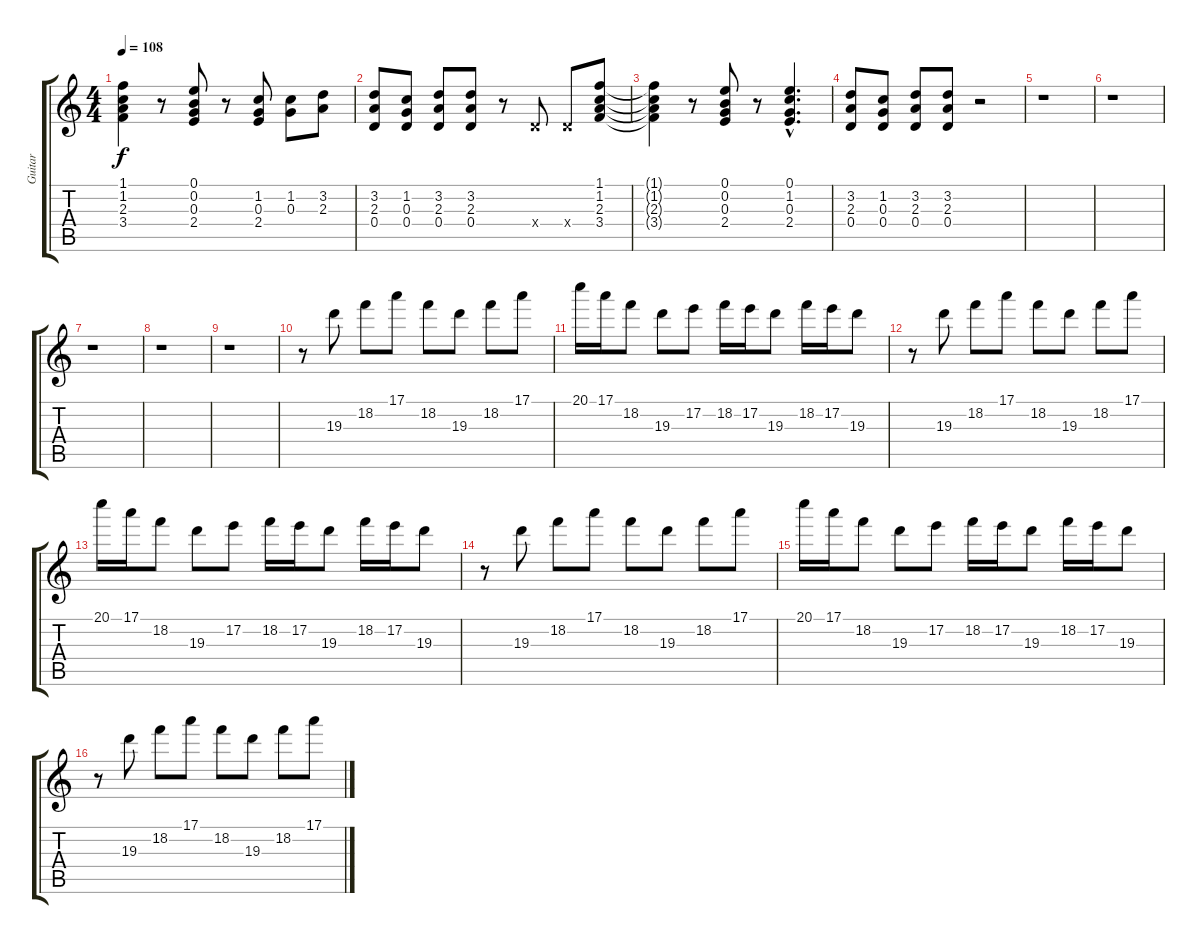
\track ("Guitar" "Guitar") {instrument distortionguitar}
\staff {score tabs}
\tuning (E4 B3 G3 D3 A2 E2) {hide}
\ts (4 4)
\tempo 108
\clef g2
\ks c
(1.1{t} 1.2{t} 2.3{t} 3.4{t}).4{dy f} r.8 (0.1 0.2 0.3 2.4).8 r.8 (1.2 0.3 2.4).8 (1.2 0.3).8 (3.2 2.3).8 |
(3.2 2.3 0.4).8 (1.2 0.3 0.4).8 (3.2 2.3 0.4).8 (3.2 2.3 0.4).8 r.8 0.4{x}.8 0.4{x}.8 (1.1 1.2 2.3 3.4).8 |
(1.1{t} 1.2{t} 2.3{t} 3.4{t}).4 r.8 (0.1 0.2 0.3 2.4).8 r.8 (0.1{hac} 1.2{hac} 0.3{hac} 2.4{hac}).4{d} |
(3.2 2.3 0.4).8 (1.2 0.3 0.4).8 (3.2 2.3 0.4).8 (3.2 2.3 0.4).8 r.2 |
r.1 |
r.1 |
r.1 |
r.1 |
r.1 |
r.8 19.3.8 18.2.8 17.1.8 18.2.8 19.3.8 18.2.8 17.1.8 |
20.1.16 17.1.16 18.2.8 19.3.8 17.2.8 18.2.16 17.2.16 19.3.8 18.2.16 17.2.16 19.3.8 |
r.8 19.3.8 18.2.8 17.1.8 18.2.8 19.3.8 18.2.8 17.1.8 |
20.1.16 17.1.16 18.2.8 19.3.8 17.2.8 18.2.16 17.2.16 19.3.8 18.2.16 17.2.16 19.3.8 |
r.8 19.3.8 18.2.8 17.1.8 18.2.8 19.3.8 18.2.8 17.1.8 |
20.1.16 17.1.16 18.2.8 19.3.8 17.2.8 18.2.16 17.2.16 19.3.8 18.2.16 17.2.16 19.3.8 |
r.8 19.3.8 18.2.8 17.1.8 18.2.8 19.3.8 18.2.8 17.1.8
